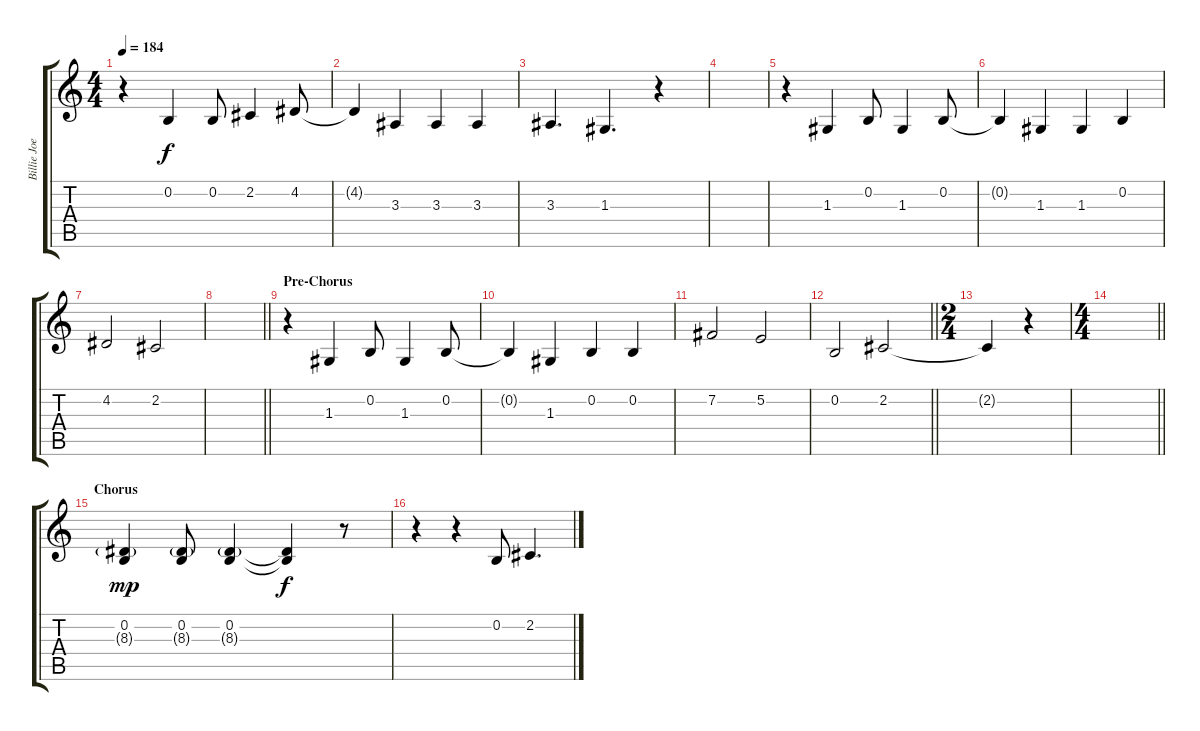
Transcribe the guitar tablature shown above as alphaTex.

\track ("Billie Joe Armstrong - Vocals" "Billie Joe") {instrument altosax}
\staff {score tabs}
\tuning (E4 B3 G3 D3 A2 E2) {hide}
\ts (4 4)
\tempo 184
\clef g2
\ks c
r.4{dy f} 0.2.4 0.2.8 2.2.4 4.2.8 |
4.2{t}.4 3.3.4 3.3.4 3.3.4 |
3.3.4{d} 1.3.4{d} r.4 |
|
r.4 1.3.4 0.2.8 1.3.4 0.2.8 |
0.2{t}.4 1.3.4 1.3.4 0.2.4 |
4.2.2 2.2.2 |
\barLineRight lightlight
|
\section ("" "Pre-Chorus")
r.4 1.3.4 0.2.8 1.3.4 0.2.8 |
0.2{t}.4 1.3.4 0.2.4 0.2.4 |
7.2.2 5.2.2 |
\barLineRight lightlight
0.2.2 2.2.2 |
\ts (2 4)
2.2{t}.4 r.4 |
\ts (4 4)
\barLineRight lightlight
|
\section ("" "Chorus")
(0.2 8.3{g}).4{dy mp} (0.2 8.3{g}).8 (0.2 8.3{g}).4 (0.2{t} 8.3{t}).4{dy f} r.8 |
r.4 r.4 0.2.8 2.2.4{d}
